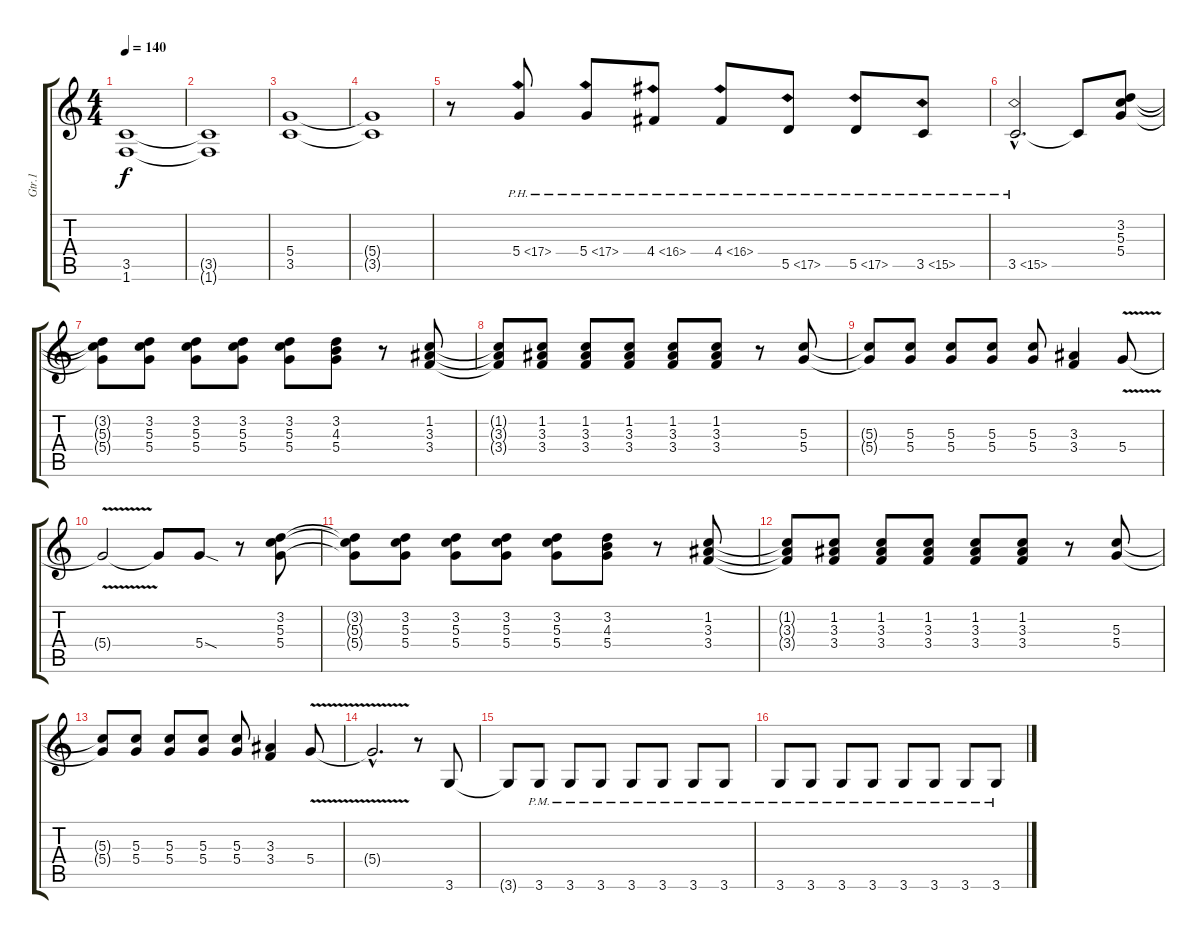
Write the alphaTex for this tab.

\track ("Gtr.1" "Gtr.1") {instrument overdrivenguitar}
\staff {score tabs}
\tuning (E4 B3 G3 D3 A2 E2) {hide}
\ts (4 4)
\tempo 140
\clef g2
\ks c
(3.5 1.6).1{dy f} |
(3.5{t} 1.6{t}).1 |
(5.4 3.5).1 |
(5.4{t} 3.5{t}).1 |
r.8 5.4{ph 12}.8 5.4{ph 12}.8 4.4{ph 12}.8 4.4{ph 12}.8 5.5{ph 12}.8 5.5{ph 12}.8 3.5{ph 12}.8 |
3.5{ph 12 hac}.2{d} 3.5{t}.8 (3.2 5.3 5.4).8 |
(3.2{t} 5.3{t} 5.4{t}).8 (3.2 5.3 5.4).8 (3.2 5.3 5.4).8 (3.2 5.3 5.4).8 (3.2 5.3 5.4).8 (3.2 4.3 5.4).8 r.8 (1.2 3.3 3.4).8 |
(1.2{t} 3.3{t} 3.4{t}).8 (1.2 3.3 3.4).8 (1.2 3.3 3.4).8 (1.2 3.3 3.4).8 (1.2 3.3 3.4).8 (1.2 3.3 3.4).8 r.8 (5.3 5.4).8 |
(5.3{t} 5.4{t}).8 (5.3 5.4).8 (5.3 5.4).8 (5.3 5.4).8 (5.3 5.4).8 (3.3 3.4).4 5.4{v}.8 |
5.4{t}.2 5.4{t}.8 5.4{sod}.8 r.8 (3.2 5.3 5.4).8 |
(3.2{t} 5.3{t} 5.4{t}).8 (3.2 5.3 5.4).8 (3.2 5.3 5.4).8 (3.2 5.3 5.4).8 (3.2 5.3 5.4).8 (3.2 4.3 5.4).8 r.8 (1.2 3.3 3.4).8 |
(1.2{t} 3.3{t} 3.4{t}).8 (1.2 3.3 3.4).8 (1.2 3.3 3.4).8 (1.2 3.3 3.4).8 (1.2 3.3 3.4).8 (1.2 3.3 3.4).8 r.8 (5.3 5.4).8 |
(5.3{t} 5.4{t}).8 (5.3 5.4).8 (5.3 5.4).8 (5.3 5.4).8 (5.3 5.4).8 (3.3 3.4).4 5.4{v}.8 |
5.4{hac t}.2{d} r.8 3.6.8 |
3.6{t}.8 3.6{pm}.8 3.6{pm}.8 3.6{pm}.8 3.6{pm}.8 3.6{pm}.8 3.6{pm}.8 3.6{pm}.8 |
3.6{pm}.8 3.6{pm}.8 3.6{pm}.8 3.6{pm}.8 3.6{pm}.8 3.6{pm}.8 3.6{pm}.8 3.6{pm}.8
